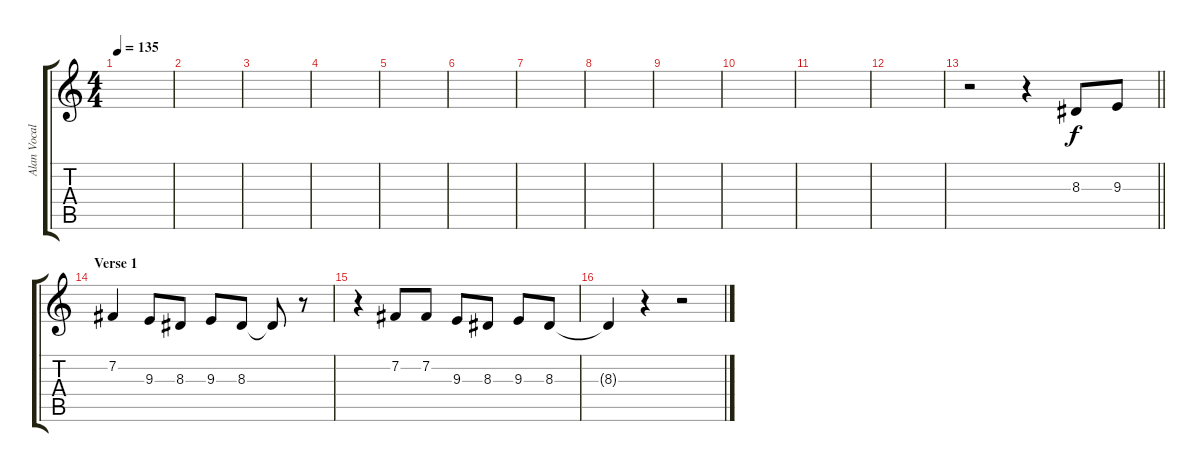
\track ("Alan Vocals" "Alan Vocal") {instrument lead2sawtooth}
\staff {score tabs}
\tuning (E4 B3 G3 D3 A2 E2) {hide}
\ts (4 4)
\tempo 135
\clef g2
\ks c
|
|
|
|
|
|
|
|
|
|
|
|
\barLineRight lightlight
r.2 r.4 8.3.8 9.3.8 |
\section ("" "Verse 1")
7.2.4 9.3.8 8.3.8 9.3.8 8.3.8 8.3{t}.8 r.8 |
r.4 7.2.8 7.2.8 9.3.8 8.3.8 9.3.8 8.3.8 |
8.3{t}.4 r.4 r.2
